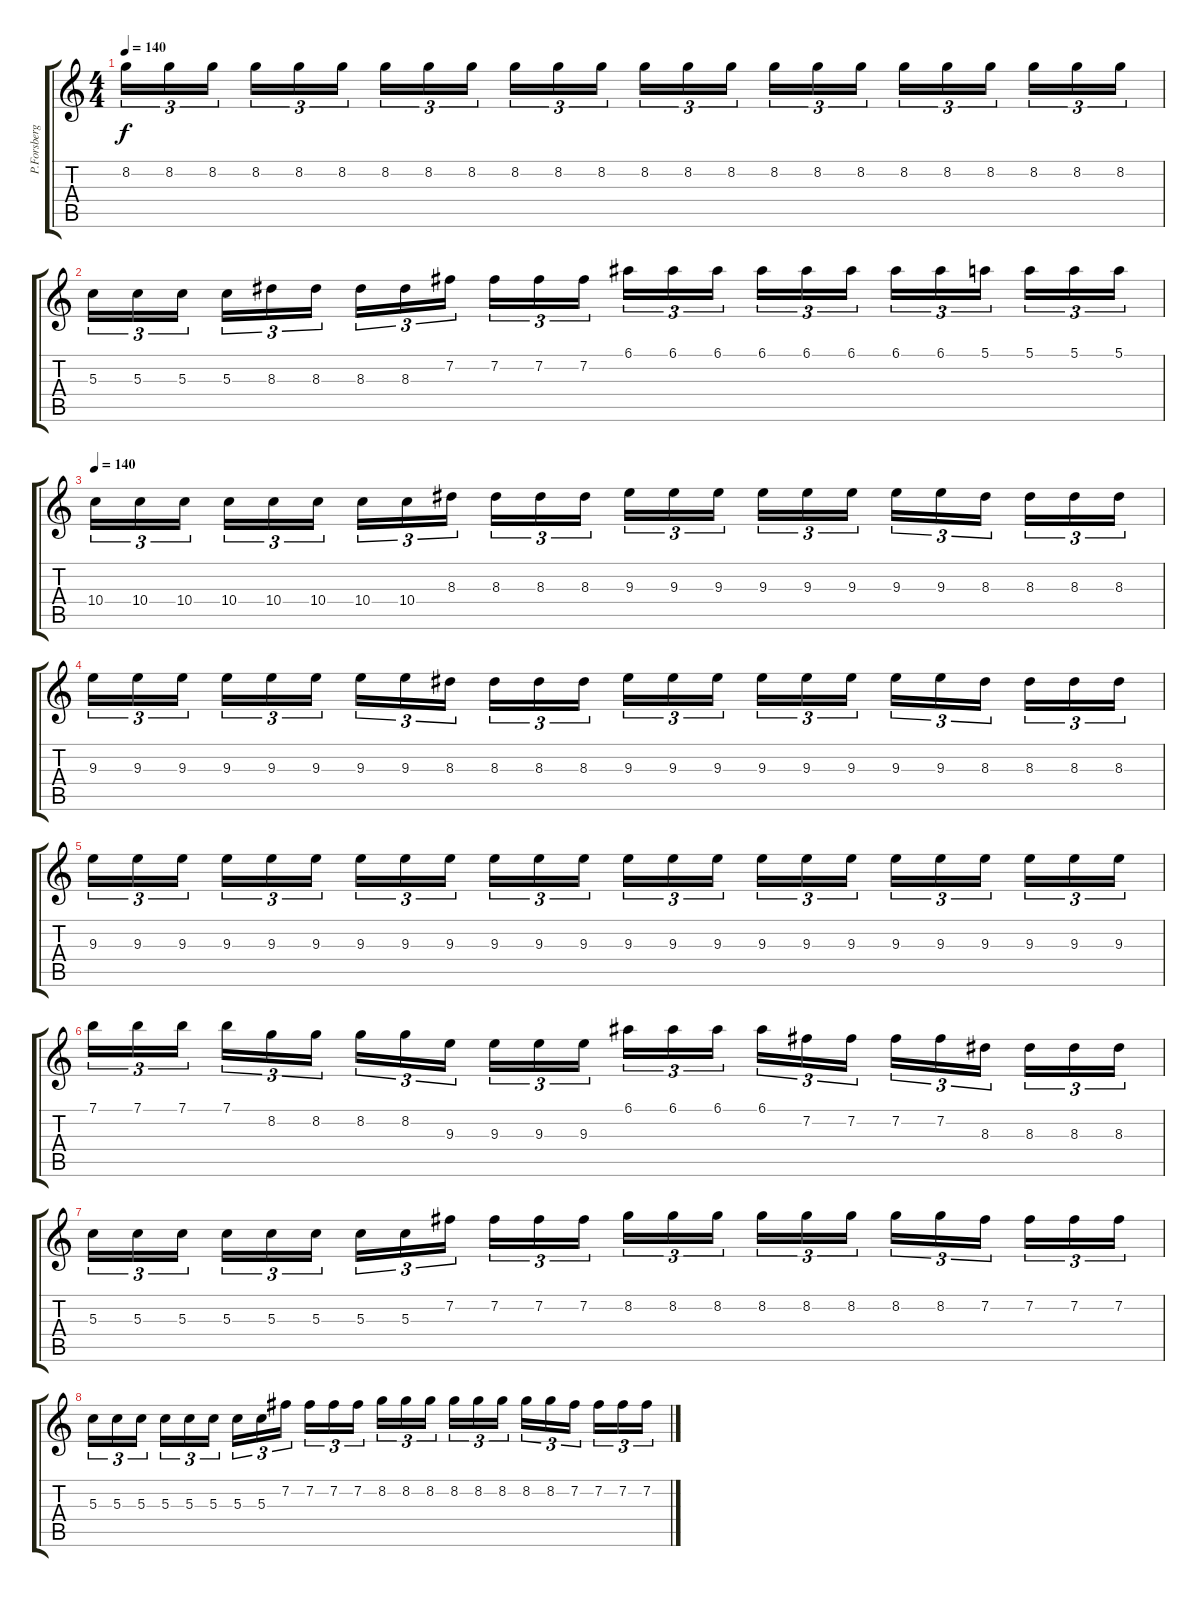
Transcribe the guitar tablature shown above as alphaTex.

\track ("P.Forsberg(Lead)" "P.Forsberg") {instrument distortionguitar}
\staff {score tabs}
\tuning (E4 B3 G3 D3 A2 E2) {hide}
\ts (4 4)
\tempo 140
\clef g2
\ks c
8.2.16{tu (3 2) dy f} 8.2.16{tu (3 2)} 8.2.16{tu (3 2) beam splitsecondary} 8.2.16{tu (3 2)} 8.2.16{tu (3 2)} 8.2.16{tu (3 2)} 8.2.16{tu (3 2)} 8.2.16{tu (3 2)} 8.2.16{tu (3 2) beam splitsecondary} 8.2.16{tu (3 2)} 8.2.16{tu (3 2)} 8.2.16{tu (3 2)} 8.2.16{tu (3 2)} 8.2.16{tu (3 2)} 8.2.16{tu (3 2) beam splitsecondary} 8.2.16{tu (3 2)} 8.2.16{tu (3 2)} 8.2.16{tu (3 2)} 8.2.16{tu (3 2)} 8.2.16{tu (3 2)} 8.2.16{tu (3 2) beam splitsecondary} 8.2.16{tu (3 2)} 8.2.16{tu (3 2)} 8.2.16{tu (3 2)} |
5.3.16{tu (3 2)} 5.3.16{tu (3 2)} 5.3.16{tu (3 2) beam splitsecondary} 5.3.16{tu (3 2)} 8.3.16{tu (3 2)} 8.3.16{tu (3 2)} 8.3.16{tu (3 2)} 8.3.16{tu (3 2)} 7.2.16{tu (3 2) beam splitsecondary} 7.2.16{tu (3 2)} 7.2.16{tu (3 2)} 7.2.16{tu (3 2)} 6.1.16{tu (3 2)} 6.1.16{tu (3 2)} 6.1.16{tu (3 2) beam splitsecondary} 6.1.16{tu (3 2)} 6.1.16{tu (3 2)} 6.1.16{tu (3 2)} 6.1.16{tu (3 2)} 6.1.16{tu (3 2)} 5.1.16{tu (3 2) beam splitsecondary} 5.1.16{tu (3 2)} 5.1.16{tu (3 2)} 5.1.16{tu (3 2)} |
\tempo 140
10.4.16{tu (3 2)} 10.4.16{tu (3 2)} 10.4.16{tu (3 2) beam splitsecondary} 10.4.16{tu (3 2)} 10.4.16{tu (3 2)} 10.4.16{tu (3 2)} 10.4.16{tu (3 2)} 10.4.16{tu (3 2)} 8.3.16{tu (3 2) beam splitsecondary} 8.3.16{tu (3 2)} 8.3.16{tu (3 2)} 8.3.16{tu (3 2)} 9.3.16{tu (3 2)} 9.3.16{tu (3 2)} 9.3.16{tu (3 2) beam splitsecondary} 9.3.16{tu (3 2)} 9.3.16{tu (3 2)} 9.3.16{tu (3 2)} 9.3.16{tu (3 2)} 9.3.16{tu (3 2)} 8.3.16{tu (3 2) beam splitsecondary} 8.3.16{tu (3 2)} 8.3.16{tu (3 2)} 8.3.16{tu (3 2)} |
9.3.16{tu (3 2)} 9.3.16{tu (3 2)} 9.3.16{tu (3 2) beam splitsecondary} 9.3.16{tu (3 2)} 9.3.16{tu (3 2)} 9.3.16{tu (3 2)} 9.3.16{tu (3 2)} 9.3.16{tu (3 2)} 8.3.16{tu (3 2) beam splitsecondary} 8.3.16{tu (3 2)} 8.3.16{tu (3 2)} 8.3.16{tu (3 2)} 9.3.16{tu (3 2)} 9.3.16{tu (3 2)} 9.3.16{tu (3 2) beam splitsecondary} 9.3.16{tu (3 2)} 9.3.16{tu (3 2)} 9.3.16{tu (3 2)} 9.3.16{tu (3 2)} 9.3.16{tu (3 2)} 8.3.16{tu (3 2) beam splitsecondary} 8.3.16{tu (3 2)} 8.3.16{tu (3 2)} 8.3.16{tu (3 2)} |
9.3.16{tu (3 2)} 9.3.16{tu (3 2)} 9.3.16{tu (3 2) beam splitsecondary} 9.3.16{tu (3 2)} 9.3.16{tu (3 2)} 9.3.16{tu (3 2)} 9.3.16{tu (3 2)} 9.3.16{tu (3 2)} 9.3.16{tu (3 2) beam splitsecondary} 9.3.16{tu (3 2)} 9.3.16{tu (3 2)} 9.3.16{tu (3 2)} 9.3.16{tu (3 2)} 9.3.16{tu (3 2)} 9.3.16{tu (3 2) beam splitsecondary} 9.3.16{tu (3 2)} 9.3.16{tu (3 2)} 9.3.16{tu (3 2)} 9.3.16{tu (3 2)} 9.3.16{tu (3 2)} 9.3.16{tu (3 2) beam splitsecondary} 9.3.16{tu (3 2)} 9.3.16{tu (3 2)} 9.3.16{tu (3 2)} |
7.1.16{tu (3 2)} 7.1.16{tu (3 2)} 7.1.16{tu (3 2) beam splitsecondary} 7.1.16{tu (3 2)} 8.2.16{tu (3 2)} 8.2.16{tu (3 2)} 8.2.16{tu (3 2)} 8.2.16{tu (3 2)} 9.3.16{tu (3 2) beam splitsecondary} 9.3.16{tu (3 2)} 9.3.16{tu (3 2)} 9.3.16{tu (3 2)} 6.1.16{tu (3 2)} 6.1.16{tu (3 2)} 6.1.16{tu (3 2) beam splitsecondary} 6.1.16{tu (3 2)} 7.2.16{tu (3 2)} 7.2.16{tu (3 2)} 7.2.16{tu (3 2)} 7.2.16{tu (3 2)} 8.3.16{tu (3 2) beam splitsecondary} 8.3.16{tu (3 2)} 8.3.16{tu (3 2)} 8.3.16{tu (3 2)} |
5.3.16{tu (3 2)} 5.3.16{tu (3 2)} 5.3.16{tu (3 2) beam splitsecondary} 5.3.16{tu (3 2)} 5.3.16{tu (3 2)} 5.3.16{tu (3 2)} 5.3.16{tu (3 2)} 5.3.16{tu (3 2)} 7.2.16{tu (3 2) beam splitsecondary} 7.2.16{tu (3 2)} 7.2.16{tu (3 2)} 7.2.16{tu (3 2)} 8.2.16{tu (3 2)} 8.2.16{tu (3 2)} 8.2.16{tu (3 2) beam splitsecondary} 8.2.16{tu (3 2)} 8.2.16{tu (3 2)} 8.2.16{tu (3 2)} 8.2.16{tu (3 2)} 8.2.16{tu (3 2)} 7.2.16{tu (3 2) beam splitsecondary} 7.2.16{tu (3 2)} 7.2.16{tu (3 2)} 7.2.16{tu (3 2)} |
5.3.16{tu (3 2)} 5.3.16{tu (3 2)} 5.3.16{tu (3 2) beam splitsecondary} 5.3.16{tu (3 2)} 5.3.16{tu (3 2)} 5.3.16{tu (3 2)} 5.3.16{tu (3 2)} 5.3.16{tu (3 2)} 7.2.16{tu (3 2) beam splitsecondary} 7.2.16{tu (3 2)} 7.2.16{tu (3 2)} 7.2.16{tu (3 2)} 8.2.16{tu (3 2)} 8.2.16{tu (3 2)} 8.2.16{tu (3 2) beam splitsecondary} 8.2.16{tu (3 2)} 8.2.16{tu (3 2)} 8.2.16{tu (3 2)} 8.2.16{tu (3 2)} 8.2.16{tu (3 2)} 7.2.16{tu (3 2) beam splitsecondary} 7.2.16{tu (3 2)} 7.2.16{tu (3 2)} 7.2.16{tu (3 2)}
